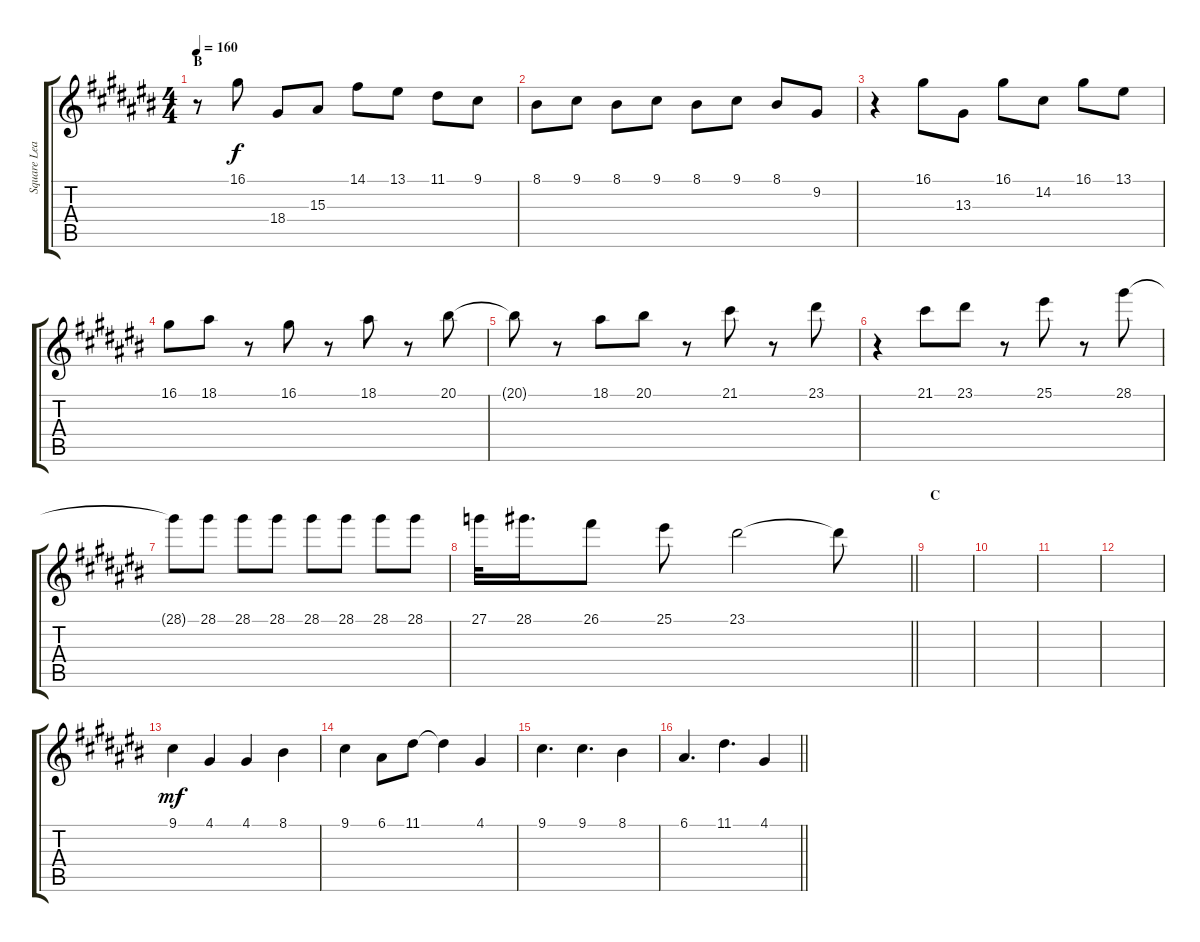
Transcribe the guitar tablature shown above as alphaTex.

\track ("Square Lead/Electric Sound " "Square Lea") {instrument fx5brightness}
\staff {score tabs}
\tuning (E4 B3 G3 D3 A2 E2) {hide}
\ts (4 4)
\section ("" "B")
\tempo 160
\clef g2
\ks c#
r.8{dy f volume 8 balance 11 instrument fx5brightness} 16.1.8 18.4.8 15.3.8 14.1.8 13.1.8 11.1.8 9.1.8 |
8.1.8 9.1.8 8.1.8 9.1.8 8.1.8 9.1.8 8.1.8 9.2.8 |
r.4 16.1.8 13.3.8 16.1.8 14.2.8 16.1.8 13.1.8 |
16.1.8 18.1.8 r.8 16.1.8 r.8 18.1.8 r.8 20.1.8 |
20.1{t}.8 r.8 18.1.8 20.1.8 r.8 21.1.8 r.8 23.1.8 |
r.4 21.1.8 23.1.8 r.8 25.1.8 r.8 28.1.8 |
28.1{t}.8 28.1.8 28.1.8 28.1.8 28.1.8 28.1.8 28.1.8 28.1.8 |
\barLineRight lightlight
27.1.32 28.1.16{d} 26.1.8 25.1.8 23.1.2 23.1{t}.8 |
\section ("" "C")
|
|
|
|
9.1.4{dy mf volume 12 balance 4 instrument fx5brightness} 4.1.4 4.1.4 8.1.4 |
9.1.4 6.1.8 11.1.8 11.1{t}.4 4.1.4 |
9.1.4{d} 9.1.4{d} 8.1.4 |
\barLineRight lightlight
6.1.4{d} 11.1.4{d} 4.1.4
